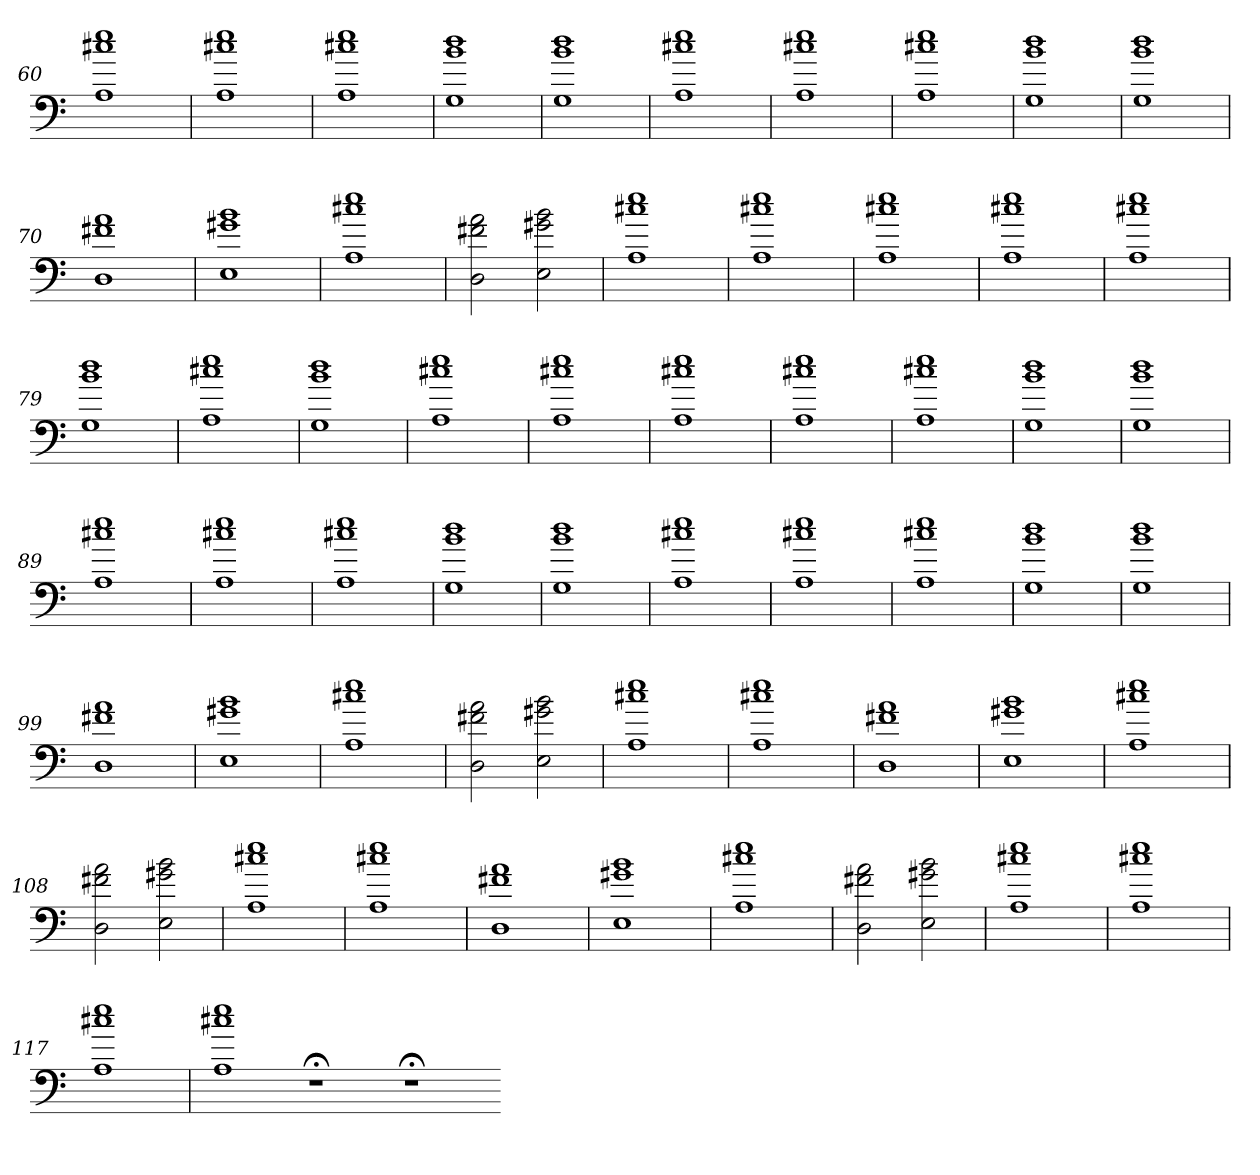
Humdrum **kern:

**kern
*part1
*staff1
=60
1A 1cc#X 1ee
=61
1A 1cc#X 1ee
=62
1A 1cc#X 1ee
=63
1G 1b 1dd
=64
1G 1b 1dd
=65
1A 1cc#X 1ee
=66
1A 1cc#X 1ee
=67
1A 1cc#X 1ee
=68
1G 1b 1dd
=69
1G 1b 1dd
=70
1D 1f#X 1a
=71
1E 1g#X 1b
=72
1A 1cc#X 1ee
=73
2D 2f#X 2a
2E 2g#X 2b
=74
1A 1cc#X 1ee
=75
1A 1cc#X 1ee
=76
1A 1cc#X 1ee
=77
1A 1cc#X 1ee
=78
1A 1cc#X 1ee
=79
1G 1b 1dd
=80
1A 1cc#X 1ee
=81
1G 1b 1dd
=82
1A 1cc#X 1ee
=83
1A 1cc#X 1ee
=84
1A 1cc#X 1ee
=85
1A 1cc#X 1ee
=86
1A 1cc#X 1ee
=87
1G 1b 1dd
=88
1G 1b 1dd
=89
1A 1cc#X 1ee
=90
1A 1cc#X 1ee
=91
1A 1cc#X 1ee
=92
1G 1b 1dd
=93
1G 1b 1dd
=94
1A 1cc#X 1ee
=95
1A 1cc#X 1ee
=96
1A 1cc#X 1ee
=97
1G 1b 1dd
=98
1G 1b 1dd
=99
1D 1f#X 1a
=100
1E 1g#X 1b
=101
1A 1cc#X 1ee
=102
2D 2f#X 2a
2E 2g#X 2b
=103
1A 1cc#X 1ee
=104
1A 1cc#X 1ee
=105
1D 1f#X 1a
=106
1E 1g#X 1b
=107
1A 1cc#X 1ee
=108
2D 2f#X 2a
2E 2g#X 2b
=109
1A 1cc#X 1ee
=110
1A 1cc#X 1ee
=111
1D 1f#X 1a
=112
1E 1g#X 1b
=113
1A 1cc#X 1ee
=114
2D 2f#X 2a
2E 2g#X 2b
=115
1A 1cc#X 1ee
=116
1A 1cc#X 1ee
=117
1A 1cc#X 1ee
=118
1A 1cc#X 1ee
1r;<
1r;<
=-
*-
